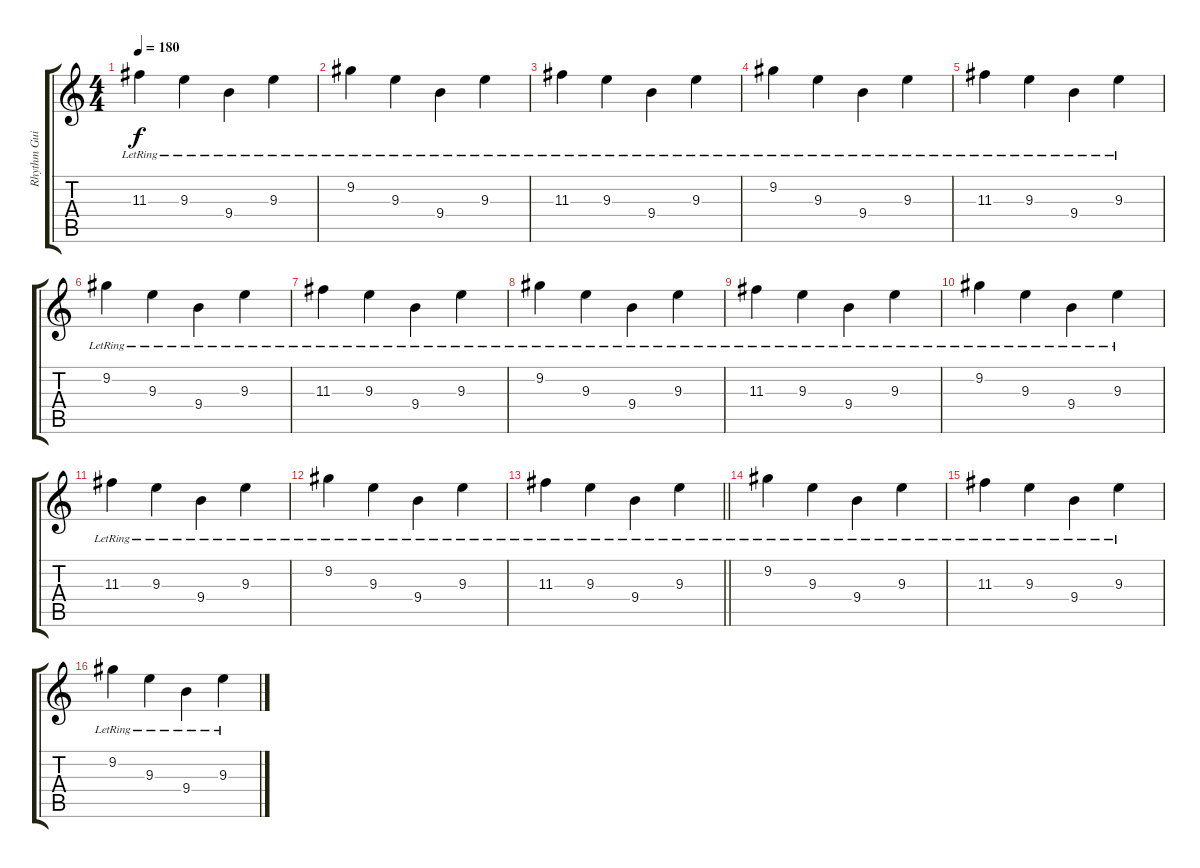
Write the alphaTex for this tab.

\track ("Rhythm Guitar (J.S. Sung)" "Rhythm Gui") {instrument overdrivenguitar}
\staff {score tabs}
\tuning (E4 B3 G3 D3 A2 D2) {hide}
\ts (4 4)
\tempo 180
\clef g2
\ks c
11.3{lr}.4{dy f} 9.3{lr}.4 9.4{lr}.4 9.3{lr}.4 |
9.2{lr}.4 9.3{lr}.4 9.4{lr}.4 9.3{lr}.4 |
11.3{lr}.4 9.3{lr}.4 9.4{lr}.4 9.3{lr}.4 |
9.2{lr}.4 9.3{lr}.4 9.4{lr}.4 9.3{lr}.4 |
11.3{lr}.4 9.3{lr}.4 9.4{lr}.4 9.3{lr}.4 |
9.2{lr}.4 9.3{lr}.4 9.4{lr}.4 9.3{lr}.4 |
11.3{lr}.4 9.3{lr}.4 9.4{lr}.4 9.3{lr}.4 |
9.2{lr}.4 9.3{lr}.4 9.4{lr}.4 9.3{lr}.4 |
11.3{lr}.4 9.3{lr}.4 9.4{lr}.4 9.3{lr}.4 |
9.2{lr}.4 9.3{lr}.4 9.4{lr}.4 9.3{lr}.4 |
11.3{lr}.4 9.3{lr}.4 9.4{lr}.4 9.3{lr}.4 |
9.2{lr}.4 9.3{lr}.4 9.4{lr}.4 9.3{lr}.4 |
\barLineRight lightlight
11.3{lr}.4 9.3{lr}.4 9.4{lr}.4 9.3{lr}.4 |
\section ("" "")
9.2{lr}.4 9.3{lr}.4 9.4{lr}.4 9.3{lr}.4 |
11.3{lr}.4 9.3{lr}.4 9.4{lr}.4 9.3{lr}.4 |
9.2{lr}.4 9.3{lr}.4 9.4{lr}.4 9.3{lr}.4
